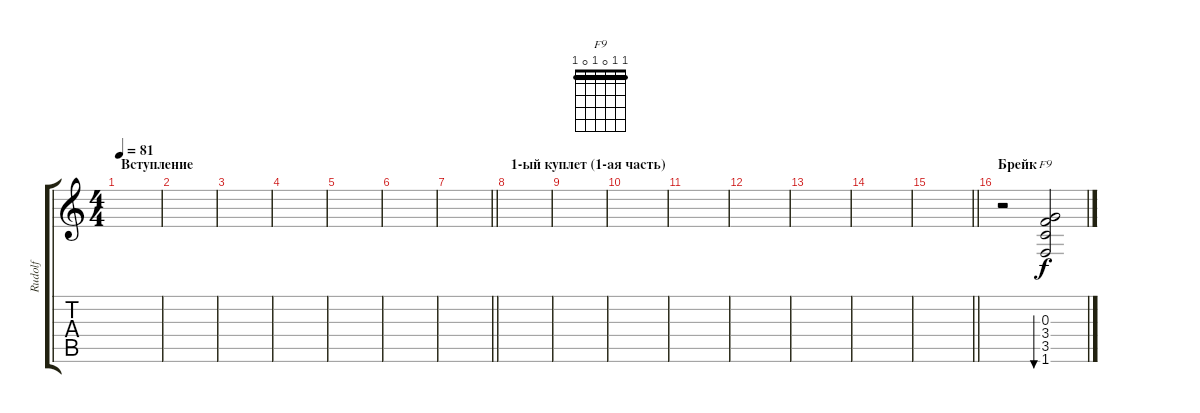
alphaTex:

\track ("Rudolf" "Rudolf") {instrument acousticguitarsteel}
\staff {score tabs}
\tuning (E4 B3 G3 D3 A2 E2) {hide}
\chord ("F9" 1 1 0 1 0 1) {barre 1}
\ts (4 4)
\section ("" "Вступление")
\tempo 81
\clef g2
\ks c
|
|
|
|
|
|
\barLineRight lightlight
|
\section ("" "1-ый куплет (1-ая часть)")
|
|
|
|
|
|
|
\barLineRight lightlight
|
\section ("" "Брейк")
r.2 (0.3 3.4 3.5 1.6).2{bu 120 ch "F9"}
